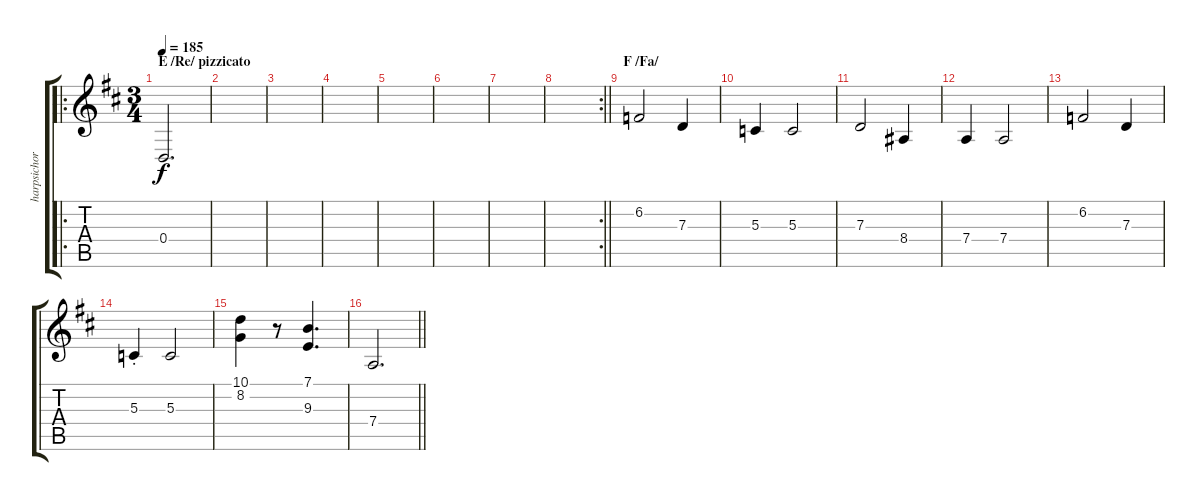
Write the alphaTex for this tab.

\track ("harpsichord 2" "harpsichor") {instrument harpsichord}
\staff {score tabs}
\tuning (E4 B3 G3 D3 A2 E2) {hide}
\ro
\ts (3 4)
\section ("" "E /Re/ pizzicato")
\tempo 185
\clef g2
\ks d
0.4.2{d dy f} |
|
|
|
|
|
|
\rc 2
\barLineRight lightlight
|
\section ("" "F /Fa/")
6.2.2 7.3.4 |
5.3.4 5.3.2 |
7.3.2 8.4.4 |
7.4.4 7.4.2 |
6.2.2 7.3.4 |
5.3{st}.4 5.3.2 |
(10.1 8.2).4 r.8 (7.1 9.3).4{d} |
\barLineRight lightlight
7.4.2{d}
